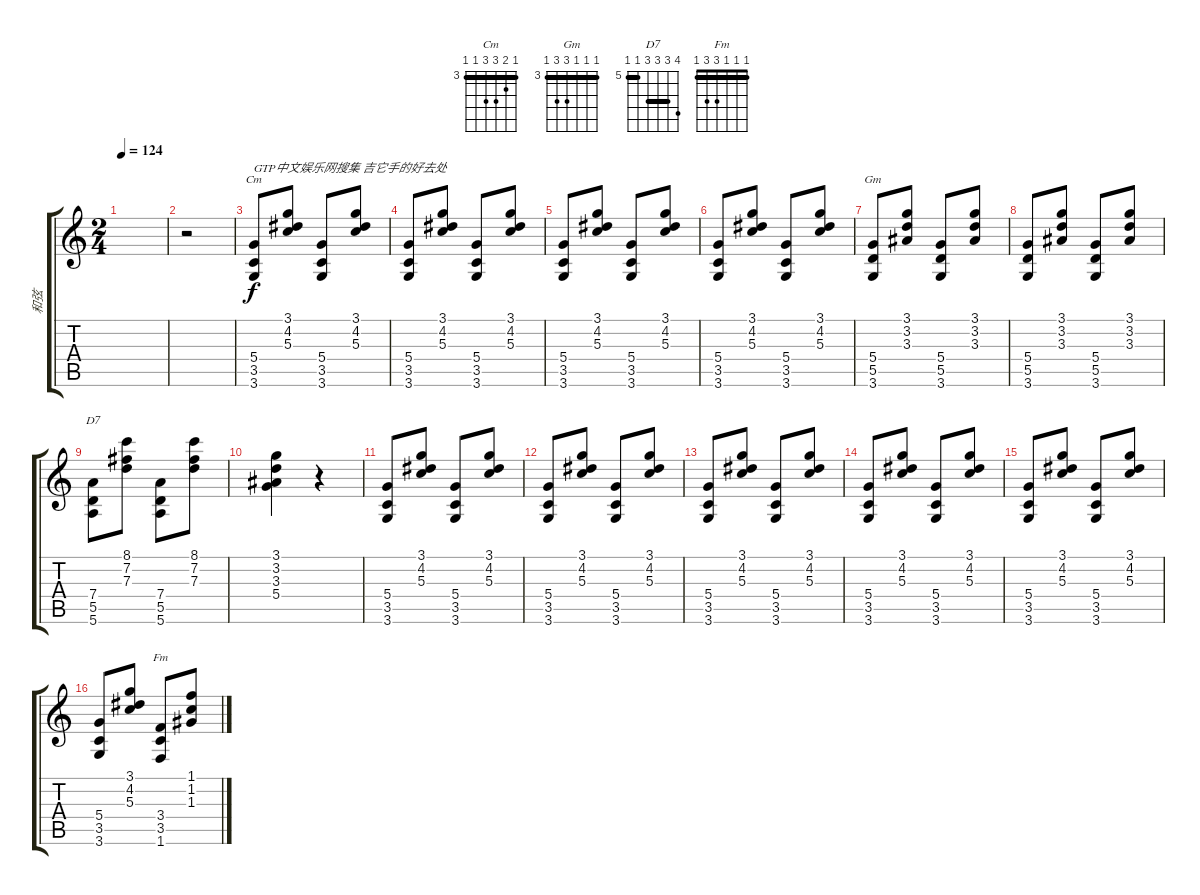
\track ("和弦" "和弦") {instrument acousticguitarsteel}
\staff {score tabs}
\tuning (E4 B3 G3 D3 A2 E2) {hide}
\chord ("Cm" 3 4 5 5 3 3) {firstfret 3 barre 3}
\chord ("Gm" 3 3 3 5 5 3) {firstfret 3 barre 3}
\chord ("D7" 8 7 7 7 5 5) {firstfret 5 barre (5 7)}
\chord ("Fm" 1 1 1 3 3 1) {barre 1}
\ts (2 4)
\tempo 124
\clef g2
\ks c
|
r.2 |
(5.4 3.5 3.6).8{ch "Cm" txt "GTP中文娱乐网搜集 吉它手的好去处"} (3.1 4.2 5.3).8 (5.4 3.5 3.6).8 (3.1 4.2 5.3).8 |
(5.4 3.5 3.6).8 (3.1 4.2 5.3).8 (5.4 3.5 3.6).8 (3.1 4.2 5.3).8 |
(5.4 3.5 3.6).8 (3.1 4.2 5.3).8 (5.4 3.5 3.6).8 (3.1 4.2 5.3).8 |
(5.4 3.5 3.6).8 (3.1 4.2 5.3).8 (5.4 3.5 3.6).8 (3.1 4.2 5.3).8 |
(5.4 5.5 3.6).8{ch "Gm"} (3.1 3.2 3.3).8 (5.4 5.5 3.6).8 (3.1 3.2 3.3).8 |
(5.4 5.5 3.6).8 (3.1 3.2 3.3).8 (5.4 5.5 3.6).8 (3.1 3.2 3.3).8 |
(7.4 5.5 5.6).8{ch "D7"} (8.1 7.2 7.3).8 (7.4 5.5 5.6).8 (8.1 7.2 7.3).8 |
(3.1 3.2 3.3 5.4).4 r.4 |
(5.4 3.5 3.6).8 (3.1 4.2 5.3).8 (5.4 3.5 3.6).8 (3.1 4.2 5.3).8 |
(5.4 3.5 3.6).8 (3.1 4.2 5.3).8 (5.4 3.5 3.6).8 (3.1 4.2 5.3).8 |
(5.4 3.5 3.6).8 (3.1 4.2 5.3).8 (5.4 3.5 3.6).8 (3.1 4.2 5.3).8 |
(5.4 3.5 3.6).8 (3.1 4.2 5.3).8 (5.4 3.5 3.6).8 (3.1 4.2 5.3).8 |
(5.4 3.5 3.6).8 (3.1 4.2 5.3).8 (5.4 3.5 3.6).8 (3.1 4.2 5.3).8 |
(5.4 3.5 3.6).8 (3.1 4.2 5.3).8 (3.4 3.5 1.6).8{ch "Fm"} (1.1 1.2 1.3).8
